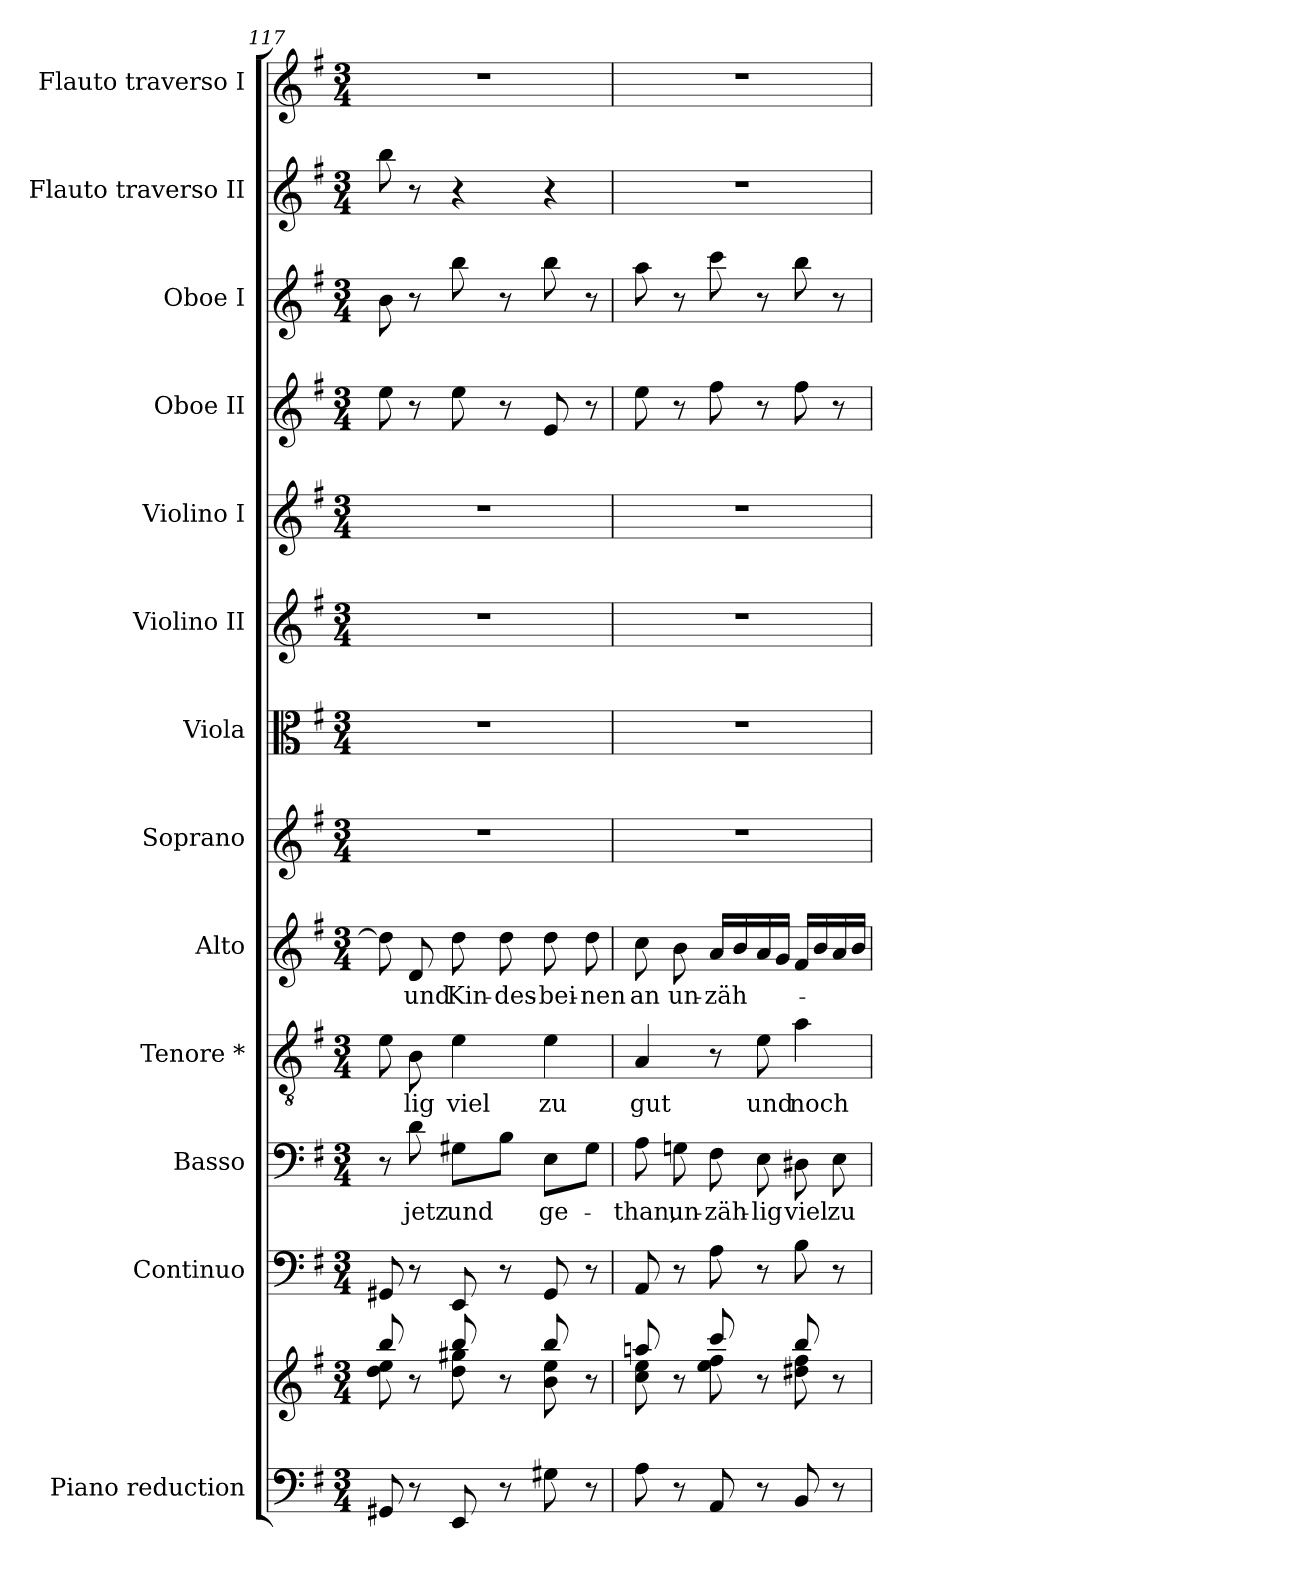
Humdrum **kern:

**kern	**kern	**kern	**kern	**text	**kern	**text	**kern	**text	**kern	**kern	**kern	**kern	**kern	**kern	**kern	**kern
*part13	*part13	*part12	*part11	*part11	*part10	*part10	*part9	*part9	*part8	*part7	*part6	*part5	*part4	*part3	*part2	*part1
*staff14	*staff13	*staff12	*staff11	*staff11	*staff10	*staff10	*staff9	*staff9	*staff8	*staff7	*staff6	*staff5	*staff4	*staff3	*staff2	*staff1
*I"Piano reduction	*	*I"Continuo	*I"Basso	*	*I"Tenore *	*	*I"Alto	*	*I"Soprano	*I"Viola	*I"Violino II	*I"Violino I	*I"Oboe II	*I"Oboe I	*I"Flauto traverso II	*I"Flauto traverso I
*I'Pno	*	*	*	*	*	*	*	*	*	*I'Vla	*I'Vln	*I'Vln	*I'Ob	*I'Ob	*	*
*clefF4	*clefG2	*clefF4	*clefF4	*	*clefGv2	*	*clefG2	*	*clefG2	*clefC3	*clefG2	*clefG2	*clefG2	*clefG2	*clefG2	*clefG2
*k[f#]	*k[f#]	*k[f#]	*k[f#]	*	*k[f#]	*	*k[f#]	*	*k[f#]	*k[f#]	*k[f#]	*k[f#]	*k[f#]	*k[f#]	*k[f#]	*k[f#]
*M3/4	*M3/4	*M3/4	*M3/4	*	*M3/4	*	*M3/4	*	*M3/4	*M3/4	*M3/4	*M3/4	*M3/4	*M3/4	*M3/4	*M3/4
=117	=117	=117	=117	=117	=117	=117	=117	=117	=117	=117	=117	=117	=117	=117	=117	=117
*	*^	*	*	*	*	*	*	*	*	*	*	*	*	*	*	*
8GG#X/	8bb/	8dd\ 8ee\	8GG#X/	8r	.	8e\	.	8dd\]	.	2.r	2.r	2.r	2.r	8ee\	8b\	8bb\	2.r
!	!	!	!	!	!LO:LY:b	!	!LO:LY:b	!	!LO:LY:b	!	!	!	!	!	!	!	!
8r	8r	8ryy	8r	8d\	jetz	8B\	-lig	8d/	und	.	.	.	.	8r	8r	8r	.
!	!	!	!	!	!LO:LY:b	!	!LO:LY:b	!	!LO:LY:b	!	!	!	!	!	!	!	!
8EE/	8bb/	8dd\ 8gg#X\	8EE/	8G#X\L	und	4e\	viel	8dd\	Kin-	.	.	.	.	8ee\	8bb\	4r	.
!	!	!	!	!	!	!	!	!	!LO:LY:b	!	!	!	!	!	!	!	!
8r	8r	8ryy	8r	8B\J	.	.	.	8dd\	-des-	.	.	.	.	8r	8r	.	.
!	!	!	!	!	!LO:LY:b	!	!LO:LY:b	!	!LO:LY:b	!	!	!	!	!	!	!	!
8G#X\	8bb/	8b\ 8ee\	8GG#/	8E\L	ge-	4e\	zu	8dd\	-bei-	.	.	.	.	8e/	8bb\	4r	.
!	!	!	!	!	!	!	!	!	!LO:LY:b	!	!	!	!	!	!	!	!
8r	8r	8ryy	8r	8G#\J	.	.	.	8dd\	-nen	.	.	.	.	8r	8r	.	.
=118	=118	=118	=118	=118	=118	=118	=118	=118	=118	=118	=118	=118	=118	=118	=118	=118	=118
!	!	!	!	!	!LO:LY:b	!	!LO:LY:b	!	!LO:LY:b	!	!	!	!	!	!	!	!
8A\	8aan/	8cc\ 8ee\	8AA/	8A\	-than,	4A/	gut	8cc\	an	2.r	2.r	2.r	2.r	8ee\	8aa\	2.r	2.r
!	!	!	!	!	!LO:LY:b	!	!	!	!LO:LY:b	!	!	!	!	!	!	!	!
8r	8r	8ryy	8r	8Gn\	un-	.	.	8b\	un-	.	.	.	.	8r	8r	.	.
!	!	!	!	!	!LO:LY:b	!	!	!	!LO:LY:b	!	!	!	!	!	!	!	!
8AA/	8ccc/	8ee\ 8ff#\	8A\	8F#\	-zäh-	8r	.	16a/LL	-zäh-	.	.	.	.	8ff#\	8ccc\	.	.
.	.	.	.	.	.	.	.	16b/	.	.	.	.	.	.	.	.	.
!	!	!	!	!	!LO:LY:b	!	!LO:LY:b	!	!	!	!	!	!	!	!	!	!
8r	8r	8ryy	8r	8E\	-lig	8e\	und	16a/	.	.	.	.	.	8r	8r	.	.
.	.	.	.	.	.	.	.	16g/JJ	.	.	.	.	.	.	.	.	.
!	!	!	!	!	!LO:LY:b	!	!LO:LY:b	!	!	!	!	!	!	!	!	!	!
8BB/	8bb/	8dd#X\ 8ff#\	8B\	8D#X\	viel	4a\	noch	16f#/LL	.	.	.	.	.	8ff#\	8bb\	.	.
.	.	.	.	.	.	.	.	16b/	.	.	.	.	.	.	.	.	.
!	!	!	!	!	!LO:LY:b	!	!	!	!	!	!	!	!	!	!	!	!
8r	8r	8ryy	8r	8E\	zu	.	.	16a/	.	.	.	.	.	8r	8r	.	.
.	.	.	.	.	.	.	.	16b/JJ	.	.	.	.	.	.	.	.	.
*	*v	*v	*	*	*	*	*	*	*	*	*	*	*	*	*	*	*
=	=	=	=	=	=	=	=	=	=	=	=	=	=	=	=	=
*-	*-	*-	*-	*-	*-	*-	*-	*-	*-	*-	*-	*-	*-	*-	*-	*-
